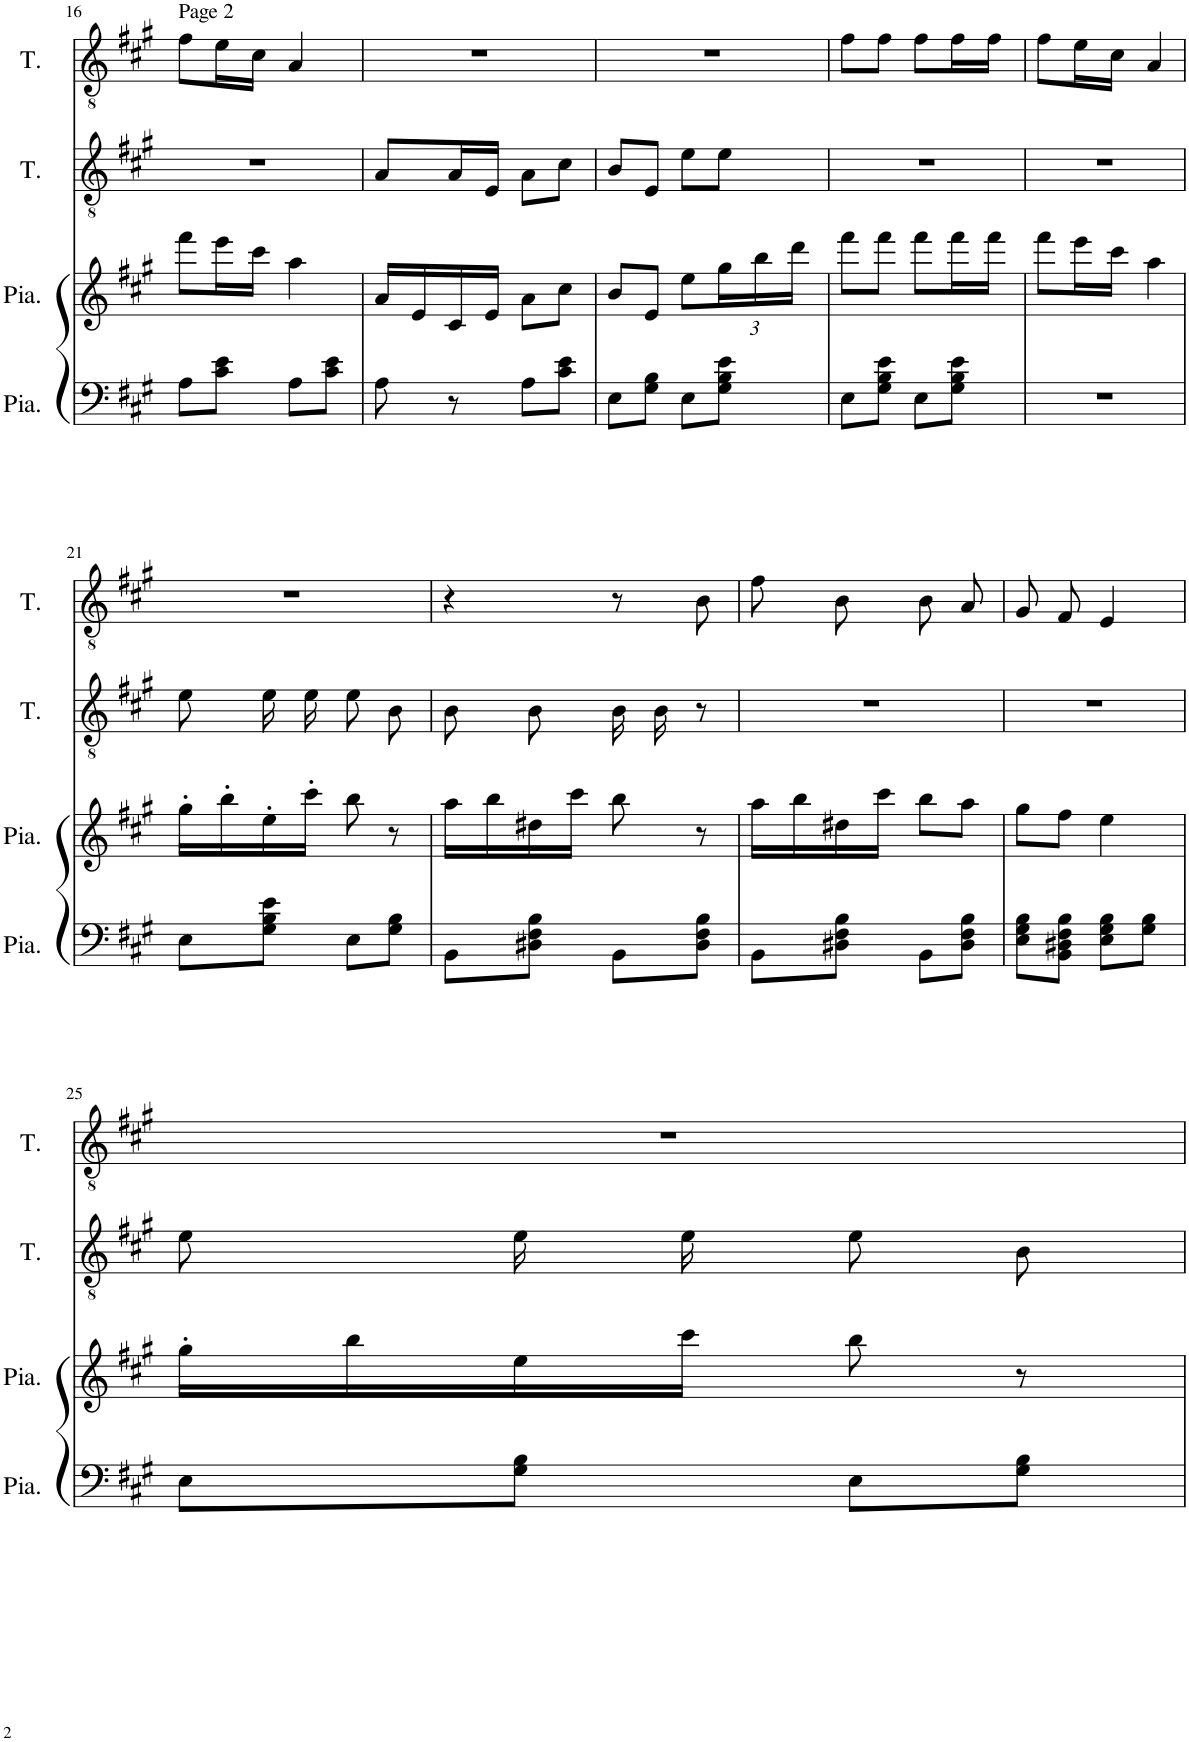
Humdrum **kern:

**kern	**kern	**kern	**kern
*part4	*part3	*part2	*part1
*staff4	*staff3	*staff2	*staff1
*I"Piano	*I"Piano	*I"Ténor	*I"Ténor
*I'Pia.	*I'Pia.	*I'T.	*I'T.
!!LO:PB:g=z
*clefF4	*clefG2	*clefGv2	*clefGv2
*	*	*Trd8c14	*Trd1c2
*k[f#c#g#]	*k[f#c#g#]	*k[f#c#g#]	*k[f#c#g#]
*M2/4	*M2/4	*M2/4	*M2/4
=16	=16	=16	=16
!	!	!	!LO:TX:a:t=Page 2
8A\L	8fff#\L	2r	8f#\L
8c#\ 8e\J	16eee\L	.	16e\L
.	16ccc#\JJ	.	16c#\JJ
8A\L	4aa\	.	4A/
8c#\ 8e\J	.	.	.
=17	=17	=17	=17
8A\	16a/LL	8A/L	2r
.	16e/	.	.
8r	16c#/	16A/L	.
.	16e/JJ	16E/JJ	.
8A\L	8a\L	8A\L	.
8c#\ 8e\J	8cc#\J	8c#\J	.
=18	=18	=18	=18
8E\L	8b/L	8B/L	2r
8G#\ 8B\J	8e/J	8E/J	.
8E\L	8ee\L	8e\L	.
*	*Xbrackettup	*	*
8G#\ 8B\ 8e\J	24gg#\L	8e\J	.
.	24bb\	.	.
.	24ddd\JJ	.	.
=19	=19	=19	=19
8E\L	8fff#\L	2r	8f#\L
8G#\ 8B\ 8e\J	8fff#\J	.	8f#\J
8E\L	8fff#\L	.	8f#\L
8G#\ 8B\ 8e\J	16fff#\L	.	16f#\L
.	16fff#\JJ	.	16f#\JJ
=20	=20	=20	=20
2r	8fff#\L	2r	8f#\L
.	16eee\L	.	16e\L
.	16ccc#\JJ	.	16c#\JJ
.	4aa\	.	4A/
!!LO:LB:g=z
=21	=21	=21	=21
8E\L	16gg#'\LL	8e\	2r
.	16bb'\	.	.
8G#\ 8B\ 8e\J	16ee'\	16e\	.
.	16ccc#'\JJ	16e\	.
8E\L	8bb\	8e\	.
8G#\ 8B\J	8r	8B\	.
=22	=22	=22	=22
8BB\L	16aa\LL	8B\	4r
.	16bb\	.	.
8D#X\ 8F#\ 8B\J	16dd#X\	8B\	.
.	16ccc#\JJ	.	.
8BB\L	8bb\	16B\	8r
.	.	16B\	.
8D#\ 8F#\ 8B\J	8r	8r	8B\
=23	=23	=23	=23
8BB\L	16aa\LL	2r	8f#\
.	16bb\	.	.
8D#X\ 8F#\ 8B\J	16dd#X\	.	8B\
.	16ccc#\JJ	.	.
8BB\L	8bb\L	.	8B\
8D#\ 8F#\ 8B\J	8aa\J	.	8A/
=24	=24	=24	=24
8E\ 8G#\ 8B\L	8gg#\L	2r	8G#/
8BB\ 8D#X\ 8F#\ 8B\J	8ff#\J	.	8F#/
8E\ 8G#\ 8B\L	4ee\	.	4E/
8G#\ 8B\J	.	.	.
!!LO:LB:g=z
=25	=25	=25	=25
8E\L	16gg#'\LL	8e\	2r
.	16bb\	.	.
8G#\ 8B\J	16ee\	16e\	.
.	16ccc#\JJ	16e\	.
8E\L	8bb\	8e\	.
8G#\ 8B\J	8r	8B\	.
=	=	=	=
*-	*-	*-	*-
